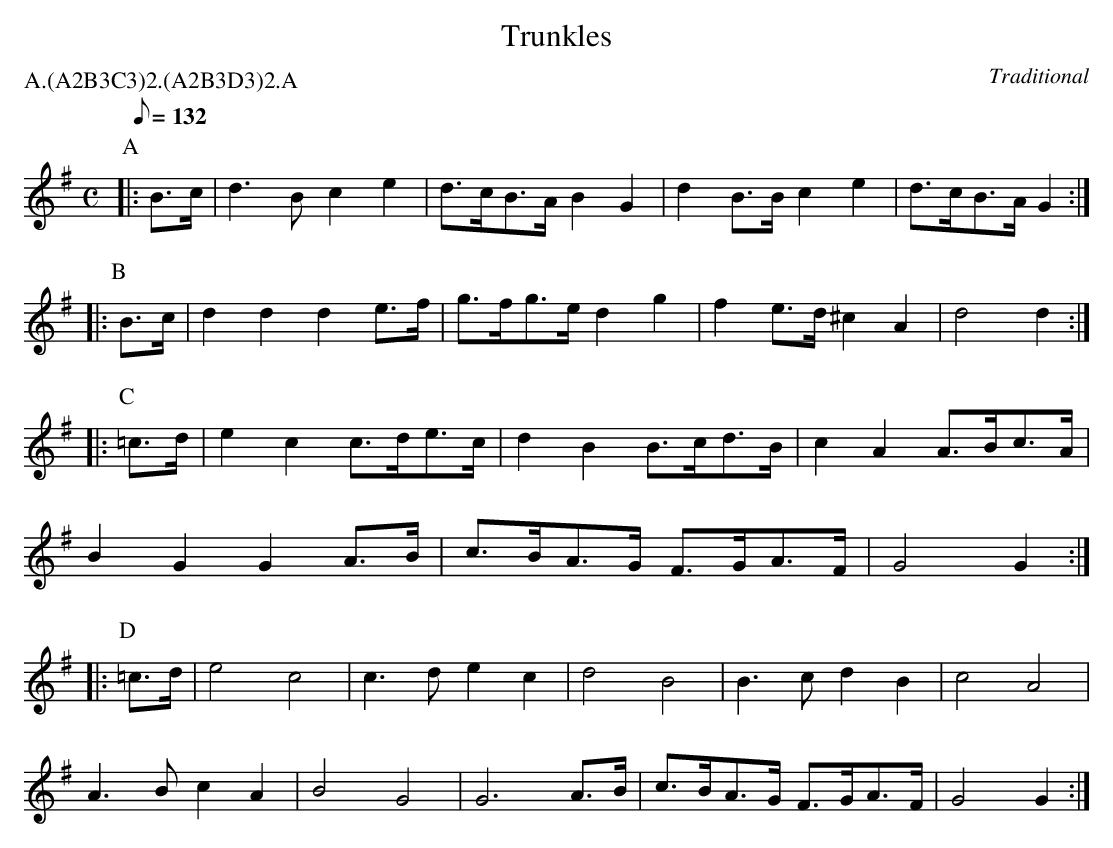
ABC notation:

X:1
T:Trunkles
M:C
L:1/8
C:Traditional
P:A.(A2B3C3)2.(A2B3D3)2.A
Q:132
K:G Major
V:1     clef=treble
P:A
|:B>c | d3 B c2 e2 | d>cB>A B2 G2 | d2 B>B c2 e2 | d>cB>A G2 ::
P:B
B>c \
| d2 d2 d2 e>f | g>fg>e d2 g2 | f2 e>d ^c2 A2 | d4 d2 ::
P:C
=c>d \
| e2 c2 c>de>c | d2 B2 B>cd>B | c2 A2 A>Bc>A |
B2 G2 G2 A>B | c>BA>G F>GA>F | G4 G2 ::
P:D
=c>d \
| e4 c4 | c3 d e2 c2 | d4 B4 | B3 c d2 B2 | c4 A4 |
A3 B c2 A2 | B4 G4 | G6 A>B | c>BA>G F>GA>F | G4 G2 :|
